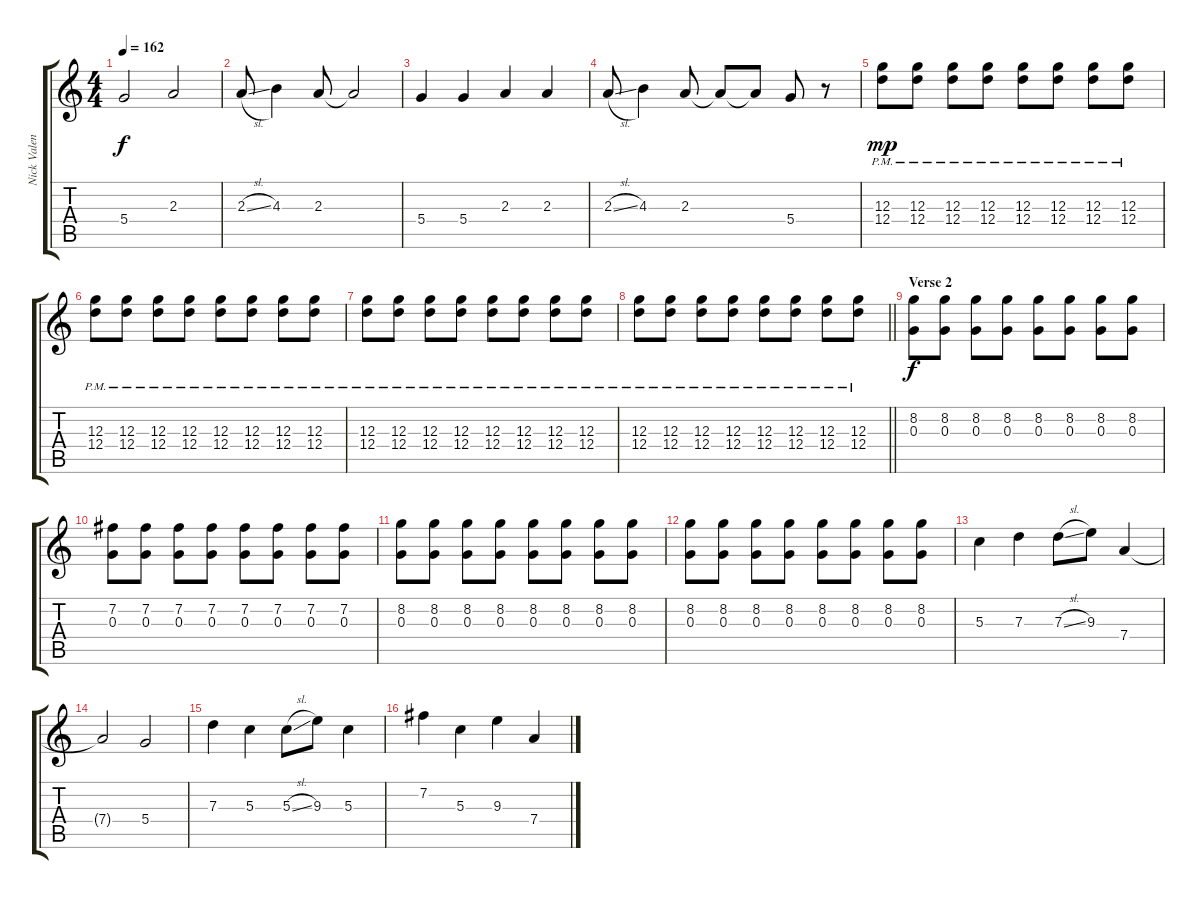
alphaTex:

\track ("Nick Valenci" "Nick Valen") {instrument distortionguitar}
\staff {score tabs}
\tuning (E4 B3 G3 D3 A2 E2) {hide}
\ts (4 4)
\tempo 162
\clef g2
\ks c
5.4.2{dy f} 2.3.2 |
2.3{sl}.8 4.3.4 2.3.8 2.3{t}.2 |
5.4.4 5.4.4 2.3.4 2.3.4 |
2.3{sl}.8 4.3.4 2.3.8 2.3{t}.8 2.3{t}.8 5.4.8 r.8 |
(12.3{pm} 12.4{pm}).8{dy mp} (12.3{pm} 12.4{pm}).8 (12.3{pm} 12.4{pm}).8 (12.3{pm} 12.4{pm}).8 (12.3{pm} 12.4{pm}).8 (12.3{pm} 12.4{pm}).8 (12.3{pm} 12.4{pm}).8 (12.3{pm} 12.4{pm}).8 |
(12.3{pm} 12.4{pm}).8 (12.3{pm} 12.4{pm}).8 (12.3{pm} 12.4{pm}).8 (12.3{pm} 12.4{pm}).8 (12.3{pm} 12.4{pm}).8 (12.3{pm} 12.4{pm}).8 (12.3{pm} 12.4{pm}).8 (12.3{pm} 12.4{pm}).8 |
(12.3{pm} 12.4{pm}).8 (12.3{pm} 12.4{pm}).8 (12.3{pm} 12.4{pm}).8 (12.3{pm} 12.4{pm}).8 (12.3{pm} 12.4{pm}).8 (12.3{pm} 12.4{pm}).8 (12.3{pm} 12.4{pm}).8 (12.3{pm} 12.4{pm}).8 |
\barLineRight lightlight
(12.3{pm} 12.4{pm}).8 (12.3{pm} 12.4{pm}).8 (12.3{pm} 12.4{pm}).8 (12.3{pm} 12.4{pm}).8 (12.3{pm} 12.4{pm}).8 (12.3{pm} 12.4{pm}).8 (12.3{pm} 12.4{pm}).8 (12.3{pm} 12.4{pm}).8 |
\section ("" "Verse 2")
(8.2 0.3).8{dy f} (8.2 0.3).8 (8.2 0.3).8 (8.2 0.3).8 (8.2 0.3).8 (8.2 0.3).8 (8.2 0.3).8 (8.2 0.3).8 |
(7.2 0.3).8 (7.2 0.3).8 (7.2 0.3).8 (7.2 0.3).8 (7.2 0.3).8 (7.2 0.3).8 (7.2 0.3).8 (7.2 0.3).8 |
(8.2 0.3).8 (8.2 0.3).8 (8.2 0.3).8 (8.2 0.3).8 (8.2 0.3).8 (8.2 0.3).8 (8.2 0.3).8 (8.2 0.3).8 |
(8.2 0.3).8 (8.2 0.3).8 (8.2 0.3).8 (8.2 0.3).8 (8.2 0.3).8 (8.2 0.3).8 (8.2 0.3).8 (8.2 0.3).8 |
5.3.4 7.3.4 7.3{sl}.8 9.3.8 7.4.4 |
7.4{t}.2 5.4.2 |
7.3.4 5.3.4 5.3{sl}.8 9.3.8 5.3.4 |
7.2.4 5.3.4 9.3.4 7.4.4
